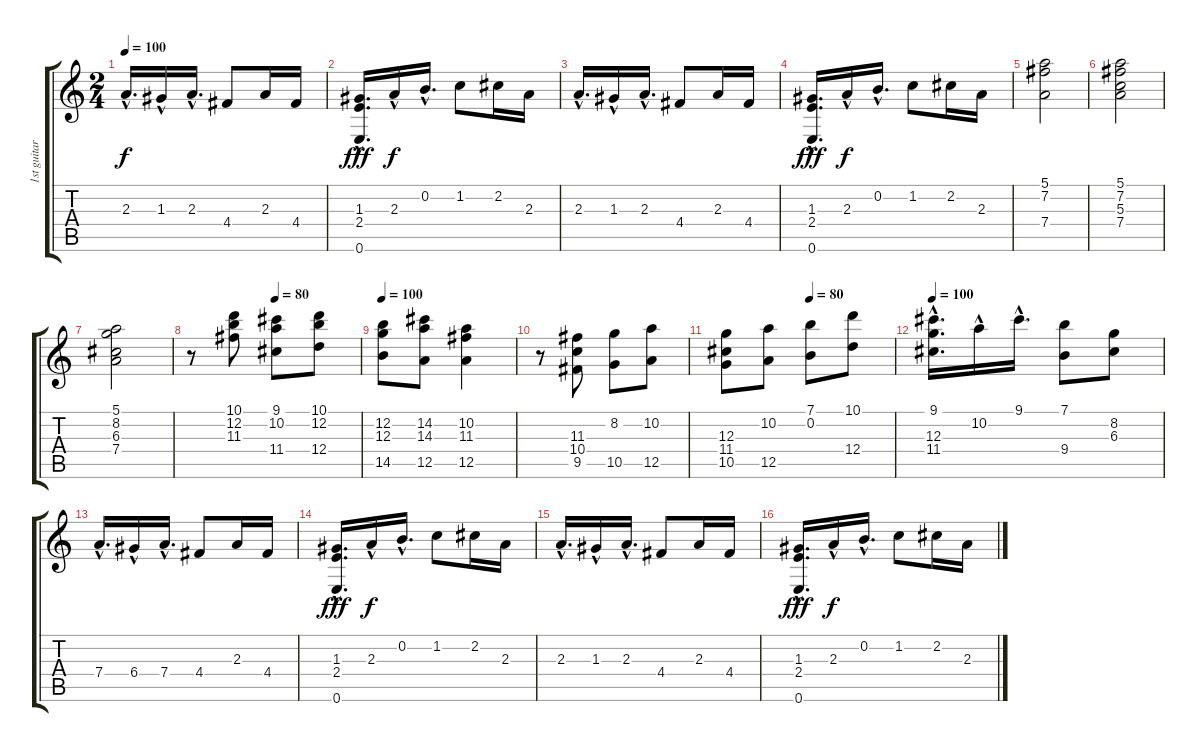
\track ("1st guitar" "1st guitar") {instrument acousticguitarnylon}
\staff {score tabs}
\tuning (E4 B3 G3 D3 A2 E2) {hide}
\ts (2 4)
\tempo 100
\clef g2
\ks c
2.3{hac}.16{d dy f instrument acousticguitarnylon} 1.3{hac}.16 2.3{hac}.16{d} 4.4.8 2.3.16 4.4.16 |
(1.3{hac} 2.4 0.6).16{d dy fff} 2.3{hac}.16{dy f} 0.2{hac}.16{d} 1.2.8 2.2.16 2.3.16 |
2.3{hac}.16{d} 1.3{hac}.16 2.3{hac}.16{d} 4.4.8 2.3.16 4.4.16 |
(1.3{hac} 2.4 0.6).16{d dy fff} 2.3{hac}.16{dy f} 0.2{hac}.16{d} 1.2.8 2.2.16 2.3.16 |
(5.1 7.2 7.4).2 |
(5.1 7.2 5.3 7.4).2 |
(5.1 8.2 6.3 7.4).2 |
\tempo (80 0.5)
r.8 (10.1 12.2 11.3).8 (9.1 10.2 11.4).8 (10.1 12.2 12.4).8 |
\tempo 100
(12.2 12.3 14.5).8 (14.2 14.3 12.5).8 (10.2 11.3 12.5).4 |
r.8 (11.3 10.4 9.5).8 (8.2 10.5).8 (10.2 12.5).8 |
\tempo (80 0.5)
(12.3 11.4 10.5).8 (10.2 12.5).8 (7.1 0.2).8 (10.1 12.4).8 |
\tempo 100
(9.1{hac} 12.3{hac} 11.4{hac}).16{d} 10.2{hac}.16 9.1{hac}.16{d} (7.1 9.4).8 (8.2 6.3).8 |
7.4{hac}.16{d} 6.4{hac}.16 7.4{hac}.16{d} 4.4.8 2.3.16 4.4.16 |
(1.3{hac} 2.4 0.6).16{d dy fff} 2.3{hac}.16{dy f} 0.2{hac}.16{d} 1.2.8 2.2.16 2.3.16 |
2.3{hac}.16{d} 1.3{hac}.16 2.3{hac}.16{d} 4.4.8 2.3.16 4.4.16 |
(1.3{hac} 2.4 0.6).16{d dy fff} 2.3{hac}.16{dy f} 0.2{hac}.16{d} 1.2.8 2.2.16 2.3.16
